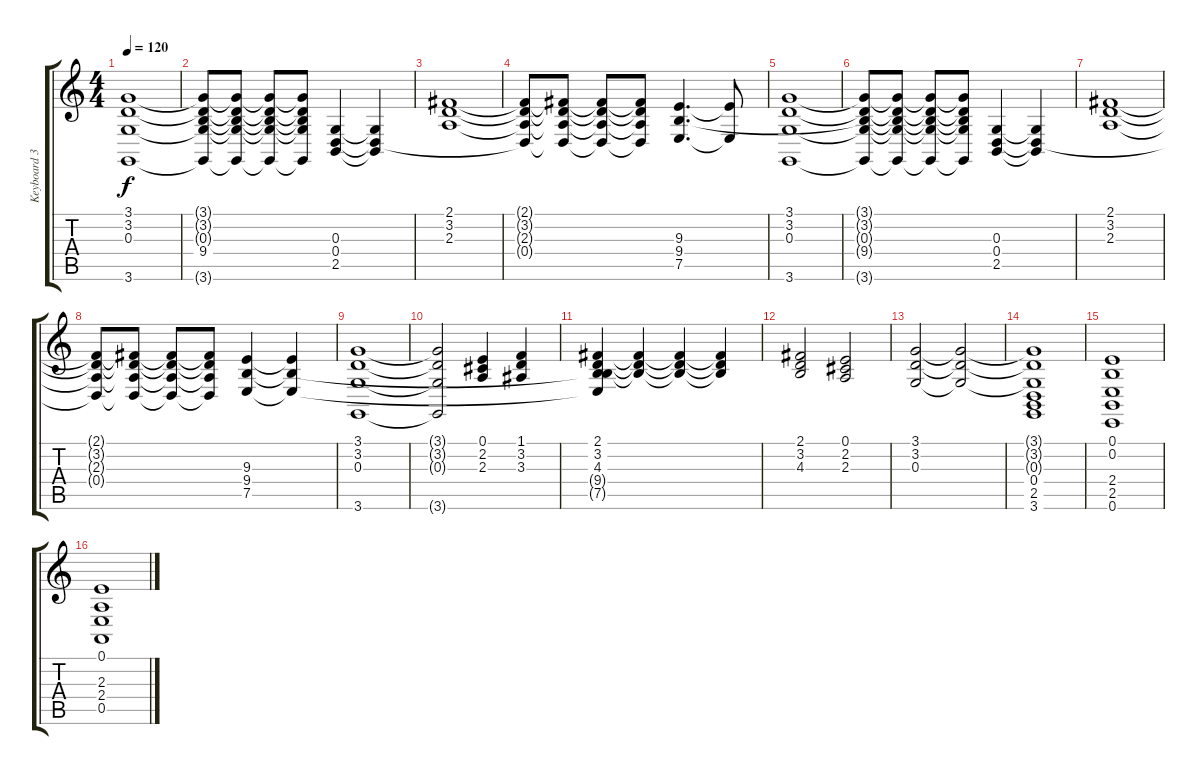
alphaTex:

\track ("Keyboard 3" "Keyboard 3") {instrument acousticgrandpiano}
\staff {score tabs}
\tuning (E4 B3 G3 D3 A2 E2) {hide}
\ts (4 4)
\tempo 120
\clef g2
\ks c
(3.1 3.2 0.3 3.6).1{dy f} |
(3.1{t} 3.2{t} 0.3{t} 9.4{t} 3.6{t}).8 (3.1{t} 3.2{t} 0.3{t} 9.4{t} 3.6{t}).8 (3.1{t} 3.2{t} 0.3{t} 9.4{t} 3.6{t}).8 (3.1{t} 3.2{t} 0.3{t} 9.4{t} 3.6{t}).8 (0.3 0.4 2.5).4 (0.3{t} 0.4{t} 2.5{t}).4 |
(2.1 3.2 2.3).1 |
(2.1{t} 3.2{t} 2.3{t} 0.4{t}).8 (2.1{t} 3.2{t} 2.3{t} 0.4{t}).8 (2.1{t} 3.2{t} 2.3{t} 0.4{t}).8 (2.1{t} 3.2{t} 2.3{t} 0.4{t}).8 (9.3 9.4 7.5).4{d} (9.3{t} 7.5{t}).8 |
(3.1 3.2 0.3 3.6).1 |
(3.1{t} 3.2{t} 0.3{t} 9.4{t} 3.6{t}).8 (3.1{t} 3.2{t} 0.3{t} 9.4{t} 3.6{t}).8 (3.1{t} 3.2{t} 0.3{t} 9.4{t} 3.6{t}).8 (3.1{t} 3.2{t} 0.3{t} 9.4{t} 3.6{t}).8 (0.3 0.4 2.5).4 (0.3{t} 0.4{t} 2.5{t}).4 |
(2.1 3.2 2.3).1 |
(2.1{t} 3.2{t} 2.3{t} 0.4{t}).8 (2.1{t} 3.2{t} 2.3{t} 0.4{t}).8 (2.1{t} 3.2{t} 2.3{t} 0.4{t}).8 (2.1{t} 3.2{t} 2.3{t} 0.4{t}).8 (9.3 9.4 7.5).4 (9.3{t} 9.4{t} 7.5{t}).4 |
(3.1 3.2 0.3 3.6).1 |
(3.1{t} 3.2{t} 0.3{t} 3.6{t}).2 (0.1 2.2 2.3).4 (1.1 3.2 3.3).4 |
(2.1 3.2 4.3 9.4{t} 7.5{t}).4 (2.1{t} 3.2{t} 4.3{t}).4 (2.1{t} 3.2{t} 4.3{t}).4 (2.1{t} 3.2{t} 4.3{t}).4 |
(2.1 3.2 4.3).2 (0.1 2.2 2.3).2 |
(3.1 3.2 0.3).2 (3.1{t} 3.2{t} 0.3{t}).2 |
(3.1{t} 3.2{t} 0.3{t} 0.4 2.5 3.6).1 |
(0.1 0.2 2.4 2.5 0.6).1 |
(0.1 2.3 2.4 0.5).1
